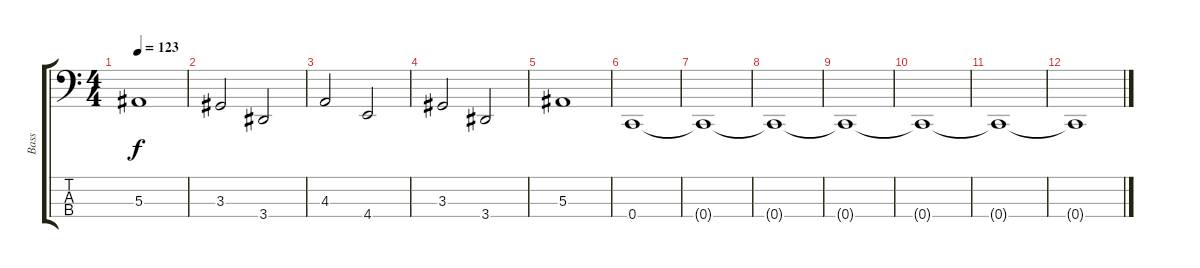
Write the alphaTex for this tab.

\track ("Bass" "Bass") {instrument electricbassfinger}
\staff {score tabs}
\tuning (Eb2 Bb1 F1 C1) {hide}
\ts (4 4)
\tempo 123
\clef f4
\ks c
5.3.1{dy f} |
3.3.2 3.4.2 |
4.3.2 4.4.2 |
3.3.2 3.4.2 |
5.3.1 |
0.4.1 |
0.4{t}.1 |
0.4{t}.1 |
0.4{t}.1 |
0.4{t}.1 |
0.4{t}.1 |
0.4{t}.1
